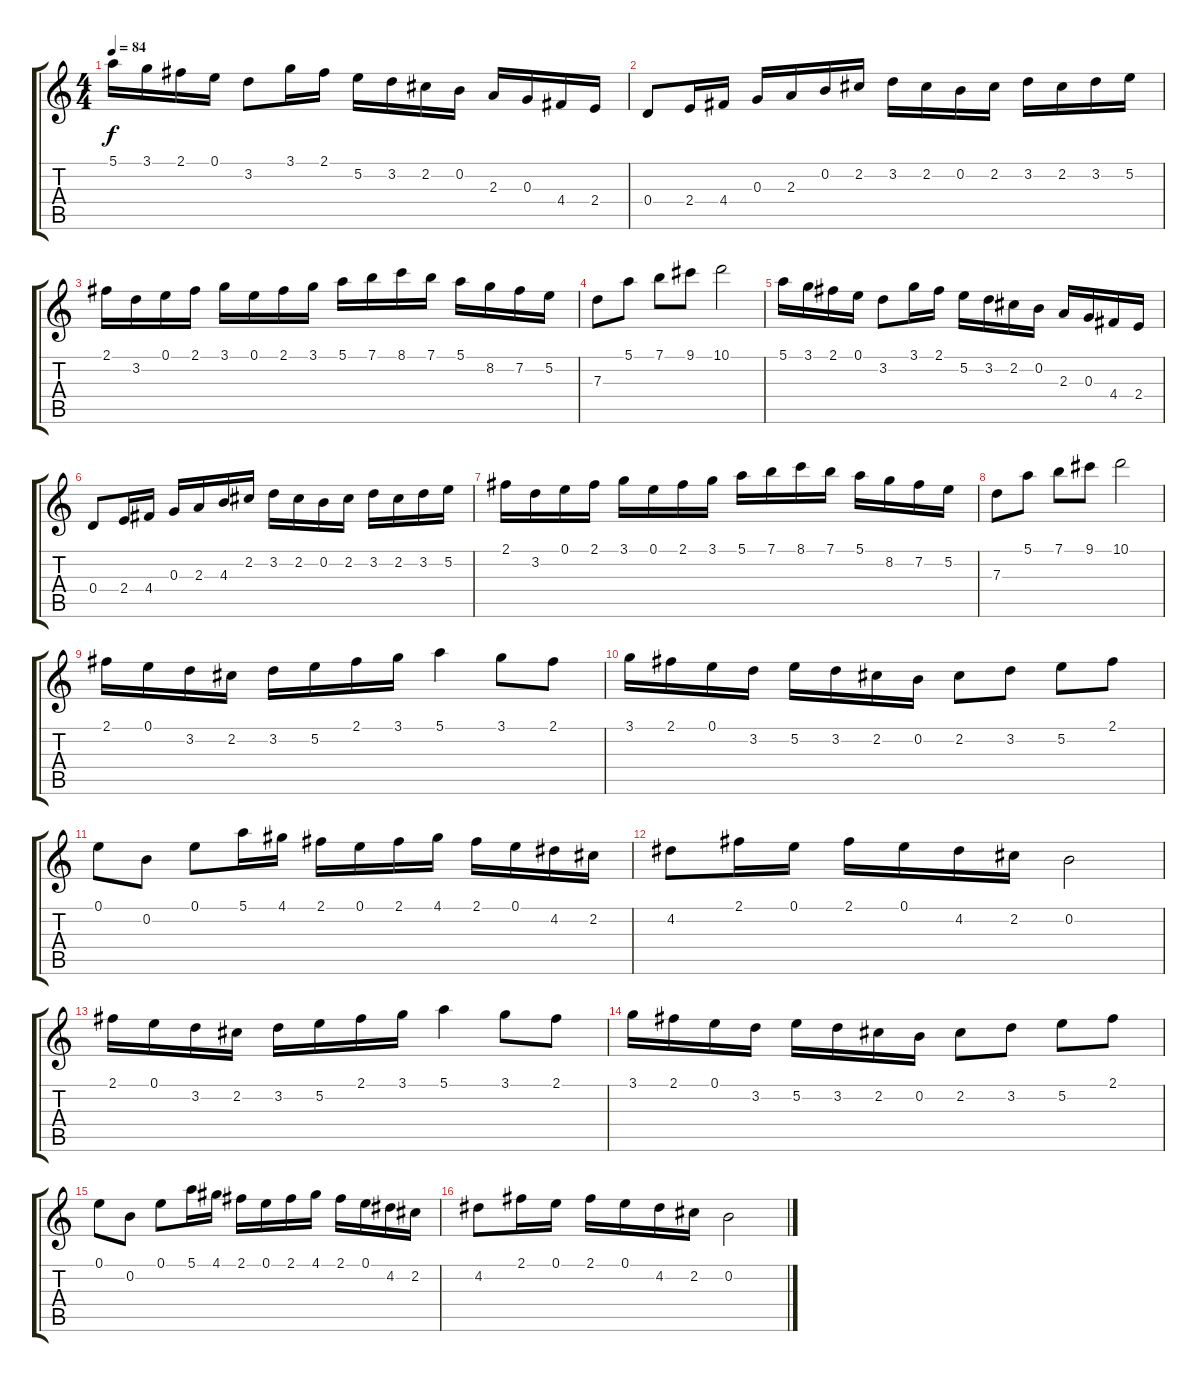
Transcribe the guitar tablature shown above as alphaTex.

\track "" {instrument acousticguitarsteel}
\staff {score tabs}
\tuning (E4 B3 G3 D3 A2 D2) {hide}
\ts (4 4)
\tempo 84
\clef g2
\ks c
5.1.16{dy f} 3.1.16 2.1.16 0.1.16 3.2.8 3.1.16 2.1.16 5.2.16 3.2.16 2.2.16 0.2.16 2.3.16 0.3.16 4.4.16 2.4.16 |
0.4.8 2.4.16 4.4.16 0.3.16 2.3.16 0.2.16 2.2.16 3.2.16 2.2.16 0.2.16 2.2.16 3.2.16 2.2.16 3.2.16 5.2.16 |
2.1.16 3.2.16 0.1.16 2.1.16 3.1.16 0.1.16 2.1.16 3.1.16 5.1.16 7.1.16 8.1.16 7.1.16 5.1.16 8.2.16 7.2.16 5.2.16 |
7.3.8 5.1.8 7.1.8 9.1.8 10.1.2 |
5.1.16 3.1.16 2.1.16 0.1.16 3.2.8 3.1.16 2.1.16 5.2.16 3.2.16 2.2.16 0.2.16 2.3.16 0.3.16 4.4.16 2.4.16 |
0.4.8 2.4.16 4.4.16 0.3.16 2.3.16 4.3.16 2.2.16 3.2.16 2.2.16 0.2.16 2.2.16 3.2.16 2.2.16 3.2.16 5.2.16 |
2.1.16 3.2.16 0.1.16 2.1.16 3.1.16 0.1.16 2.1.16 3.1.16 5.1.16 7.1.16 8.1.16 7.1.16 5.1.16 8.2.16 7.2.16 5.2.16 |
7.3.8 5.1.8 7.1.8 9.1.8 10.1.2 |
2.1.16 0.1.16 3.2.16 2.2.16 3.2.16 5.2.16 2.1.16 3.1.16 5.1.4 3.1.8 2.1.8 |
3.1.16 2.1.16 0.1.16 3.2.16 5.2.16 3.2.16 2.2.16 0.2.16 2.2.8 3.2.8 5.2.8 2.1.8 |
0.1.8 0.2.8 0.1.8 5.1.16 4.1.16 2.1.16 0.1.16 2.1.16 4.1.16 2.1.16 0.1.16 4.2.16 2.2.16 |
4.2.8 2.1.16 0.1.16 2.1.16 0.1.16 4.2.16 2.2.16 0.2.2 |
2.1.16 0.1.16 3.2.16 2.2.16 3.2.16 5.2.16 2.1.16 3.1.16 5.1.4 3.1.8 2.1.8 |
3.1.16 2.1.16 0.1.16 3.2.16 5.2.16 3.2.16 2.2.16 0.2.16 2.2.8 3.2.8 5.2.8 2.1.8 |
0.1.8 0.2.8 0.1.8 5.1.16 4.1.16 2.1.16 0.1.16 2.1.16 4.1.16 2.1.16 0.1.16 4.2.16 2.2.16 |
4.2.8 2.1.16 0.1.16 2.1.16 0.1.16 4.2.16 2.2.16 0.2.2
